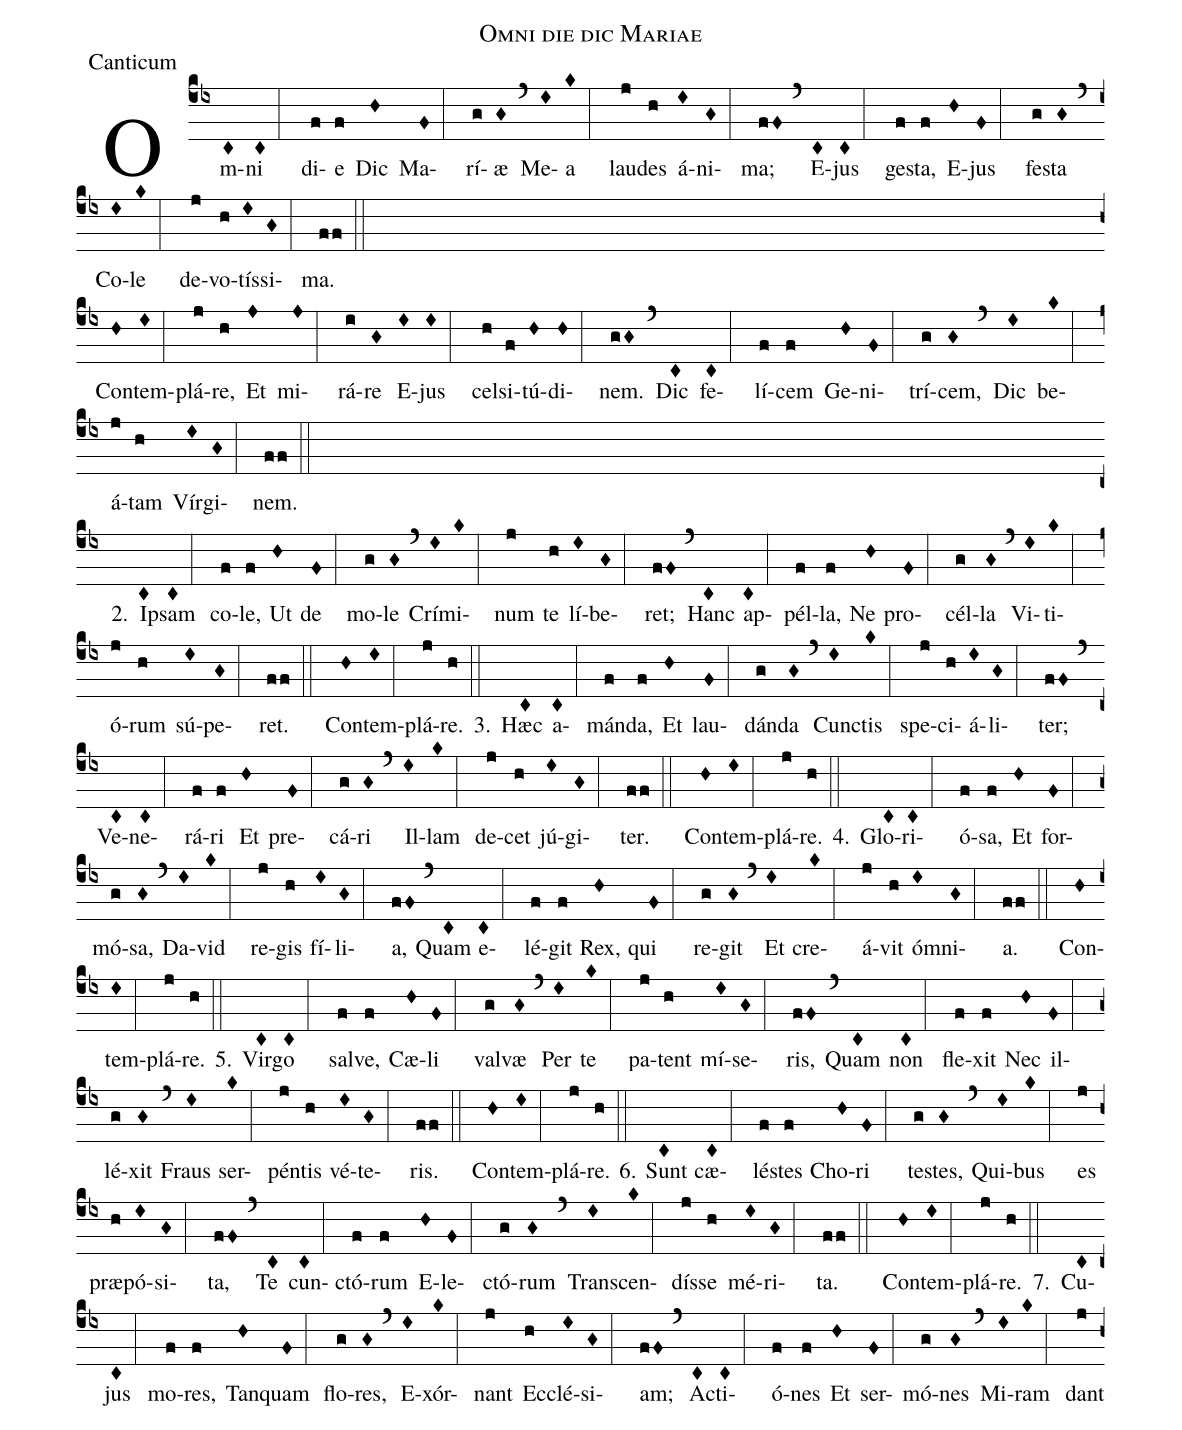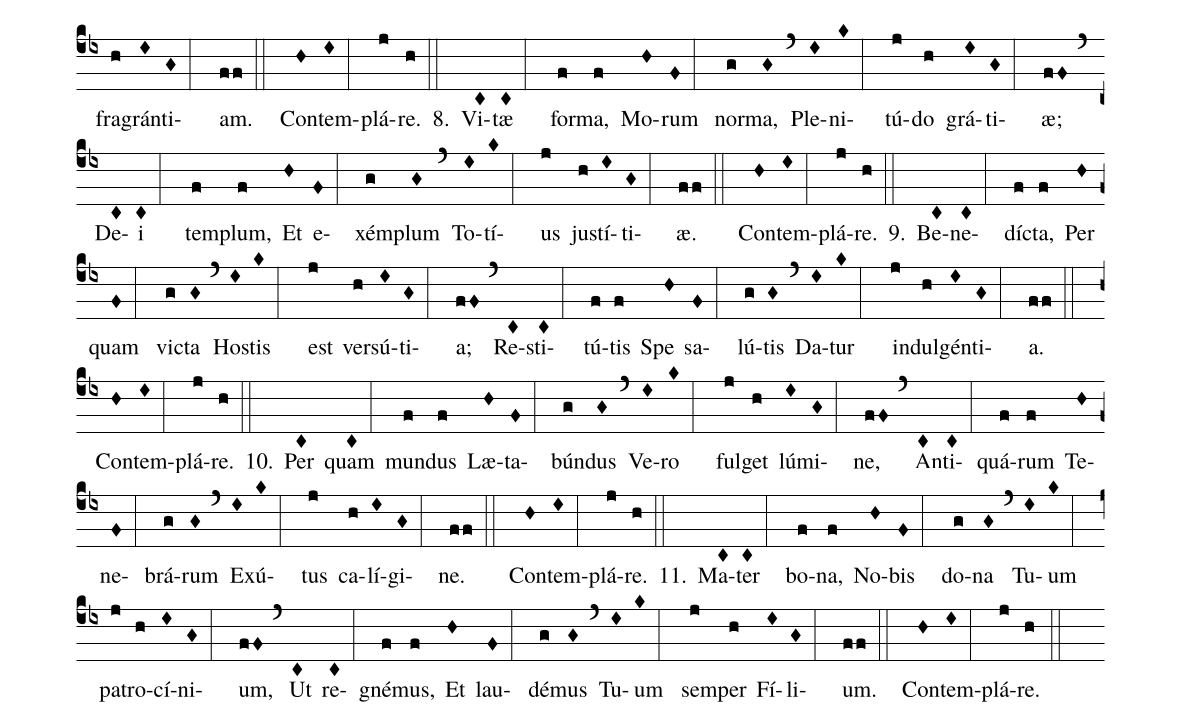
name:Omni die dic Mariae;
office-part:Canticum;
%%
(cb4)Om(C)ni(C:) di(f)e(f) Dic(H) Ma(F:)rí(g)æ(G) (`) Me(I)a(K:) lau(j)des(h) á(I)ni(G:)ma;(fF) (`) E(C)jus(C:) ge(f)sta,(f) E(H)jus(F:) fe(g)sta(G) (`) Co(I)le(K:) de(j)vo(h)tís(I)si(G:)ma.(ff::Z)
Con(H)tem(I:)plá(j)re,(h) Et(J) mi(J:)rá(i)re(G) E(I)jus(I:) cel(h)si(f)tú(H)di(H:)nem.(gG) (`) Dic(C) fe(C:)lí(f)cem(f) Ge(H)ni(F:)trí(g)cem,(G) (`) Dic(I) be(K:)á(j)tam(h) Vír(I)gi(G:)nem.(ff::Z)
 2.() I(C)psam(C:) co(f)le,(f) Ut(H) de(F:) mo(g)le(G) (`) Crí(I)mi(K:)num(j) te(h) lí(I)be(G:)ret;(fF) (`) Hanc(C) ap(C:)pél(f)la,(f) Ne(H) pro(F:)cél(g)la(G) (`) Vi(I)ti(K:)ó(j)rum(h) sú(I)pe(G:)ret.(ff::)
Con(H)tem(I:)plá(j)re.(h::)
3.() Hæc(C) a(C:)mán(f)da,(f) Et(H) lau(F:)dán(g)da(G) (`) Cun(I)ctis(K:) spe(j)ci(h)á(I)li(G:)ter;(fF) (`) Ve(C)ne(C:)rá(f)ri(f) Et(H) pre(F:)cá(g)ri(G) (`) Il(I)lam(K:) de(j)cet(h) jú(I)gi(G:)ter.(ff::)
Con(H)tem(I:)plá(j)re.(h::)
4.() Glo(C)ri(C:)ó(f)sa,(f) Et(H) for(F:)mó(g)sa,(G) (`) Da(I)vid(K:) re(j)gis(h) fí(I)li(G:)a,(fF) (`) Quam(C) e(C:)lé(f)git(f) Rex,(H) qui(F:) re(g)git(G) (`) Et(I) cre(K:)á(j)vit(h) óm(I)ni(G:)a.(ff::)
Con(H)tem(I:)plá(j)re.(h::)
5.() Vir(C)go(C:) sal(f)ve,(f) Cæ(H)li(F:) val(g)væ(G) (`) Per(I) te(K:) pa(j)tent(h) mí(I)se(G:)ris,(fF) (`) Quam(C) non(C:) fle(f)xit(f) Nec(H) il(F:)lé(g)xit(G) (`) Fraus(I) ser(K:)pén(j)tis(h) vé(I)te(G:)ris.(ff::)
Con(H)tem(I:)plá(j)re.(h::)
6.() Sunt(C) cæ(C:)lé(f)stes(f) Cho(H)ri(F:) te(g)stes,(G) (`) Qui(I)bus(K:) es(j) præ(h)pó(I)si(G:)ta,(fF) (`) Te(C) cun(C:)ctó(f)rum(f) E(H)le(F:)ctó(g)rum(G) (`) Tran(I)scen(K:)dís(j)se(h) mé(I)ri(G:)ta.(ff::)
Con(H)tem(I:)plá(j)re.(h::)
7.() Cu(C)jus(C:) mo(f)res,(f) Tan(H)quam(F:) flo(g)res,(G) (`) E(I)xór(K:)nant(j) Ec(h)clé(I)si(G:)am;(fF) (`) A(C)cti(C:)ó(f)nes(f) Et(H) ser(F:)mó(g)nes(G) (`) Mi(I)ram(K:) dant(j) fra(h)grán(I)ti(G:)am.(ff::)
Con(H)tem(I:)plá(j)re.(h::)
8.() Vi(C)tæ(C:) for(f)ma,(f) Mo(H)rum(F:) nor(g)ma,(G) (`) Ple(I)ni(K:)tú(j)do(h) grá(I)ti(G:)æ;(fF) (`) De(C)i(C:) tem(f)plum,(f) Et(H) e(F:)xém(g)plum(G) (`) To(I)tí(K:)us(j) ju(h)stí(I)ti(G:)æ.(ff::)
Con(H)tem(I:)plá(j)re.(h::)
9.() Be(C)ne(C:)dí(f)cta,(f) Per(H) quam(F:) vi(g)cta(G) (`) Ho(I)stis(K:) est(j) ver(h)sú(I)ti(G:)a;(fF) (`) Re(C)sti(C:)tú(f)tis(f) Spe(H) sa(F:)lú(g)tis(G) (`) Da(I)tur(K:) in(j)dul(h)gén(I)ti(G:)a.(ff::)
Con(H)tem(I:)plá(j)re.(h::)
10.() Per(C) quam(C:) mun(f)dus(f) Læ(H)ta(F:)bún(g)dus(G) (`) Ve(I)ro(K:) ful(j)get(h) lú(I)mi(G:)ne,(fF) (`) An(C)ti(C:)quá(f)rum(f) Te(H)ne(F:)brá(g)rum(G) (`) E(I)xú(K:)tus(j) ca(h)lí(I)gi(G:)ne.(ff::)
Con(H)tem(I:)plá(j)re.(h::)
11.() Ma(C)ter(C:) bo(f)na,(f) No(H)bis(F:) do(g)na(G) (`) Tu(I)um(K:) pa(j)tro(h)cí(I)ni(G:)um,(fF) (`) Ut(C) re(C:)gné(f)mus,(f) Et(H) lau(F:)dé(g)mus(G) (`) Tu(I)um(K:) sem(j)per(h) Fí(I)li(G:)um.(ff::)
Con(H)tem(I:)plá(j)re.(h::)
